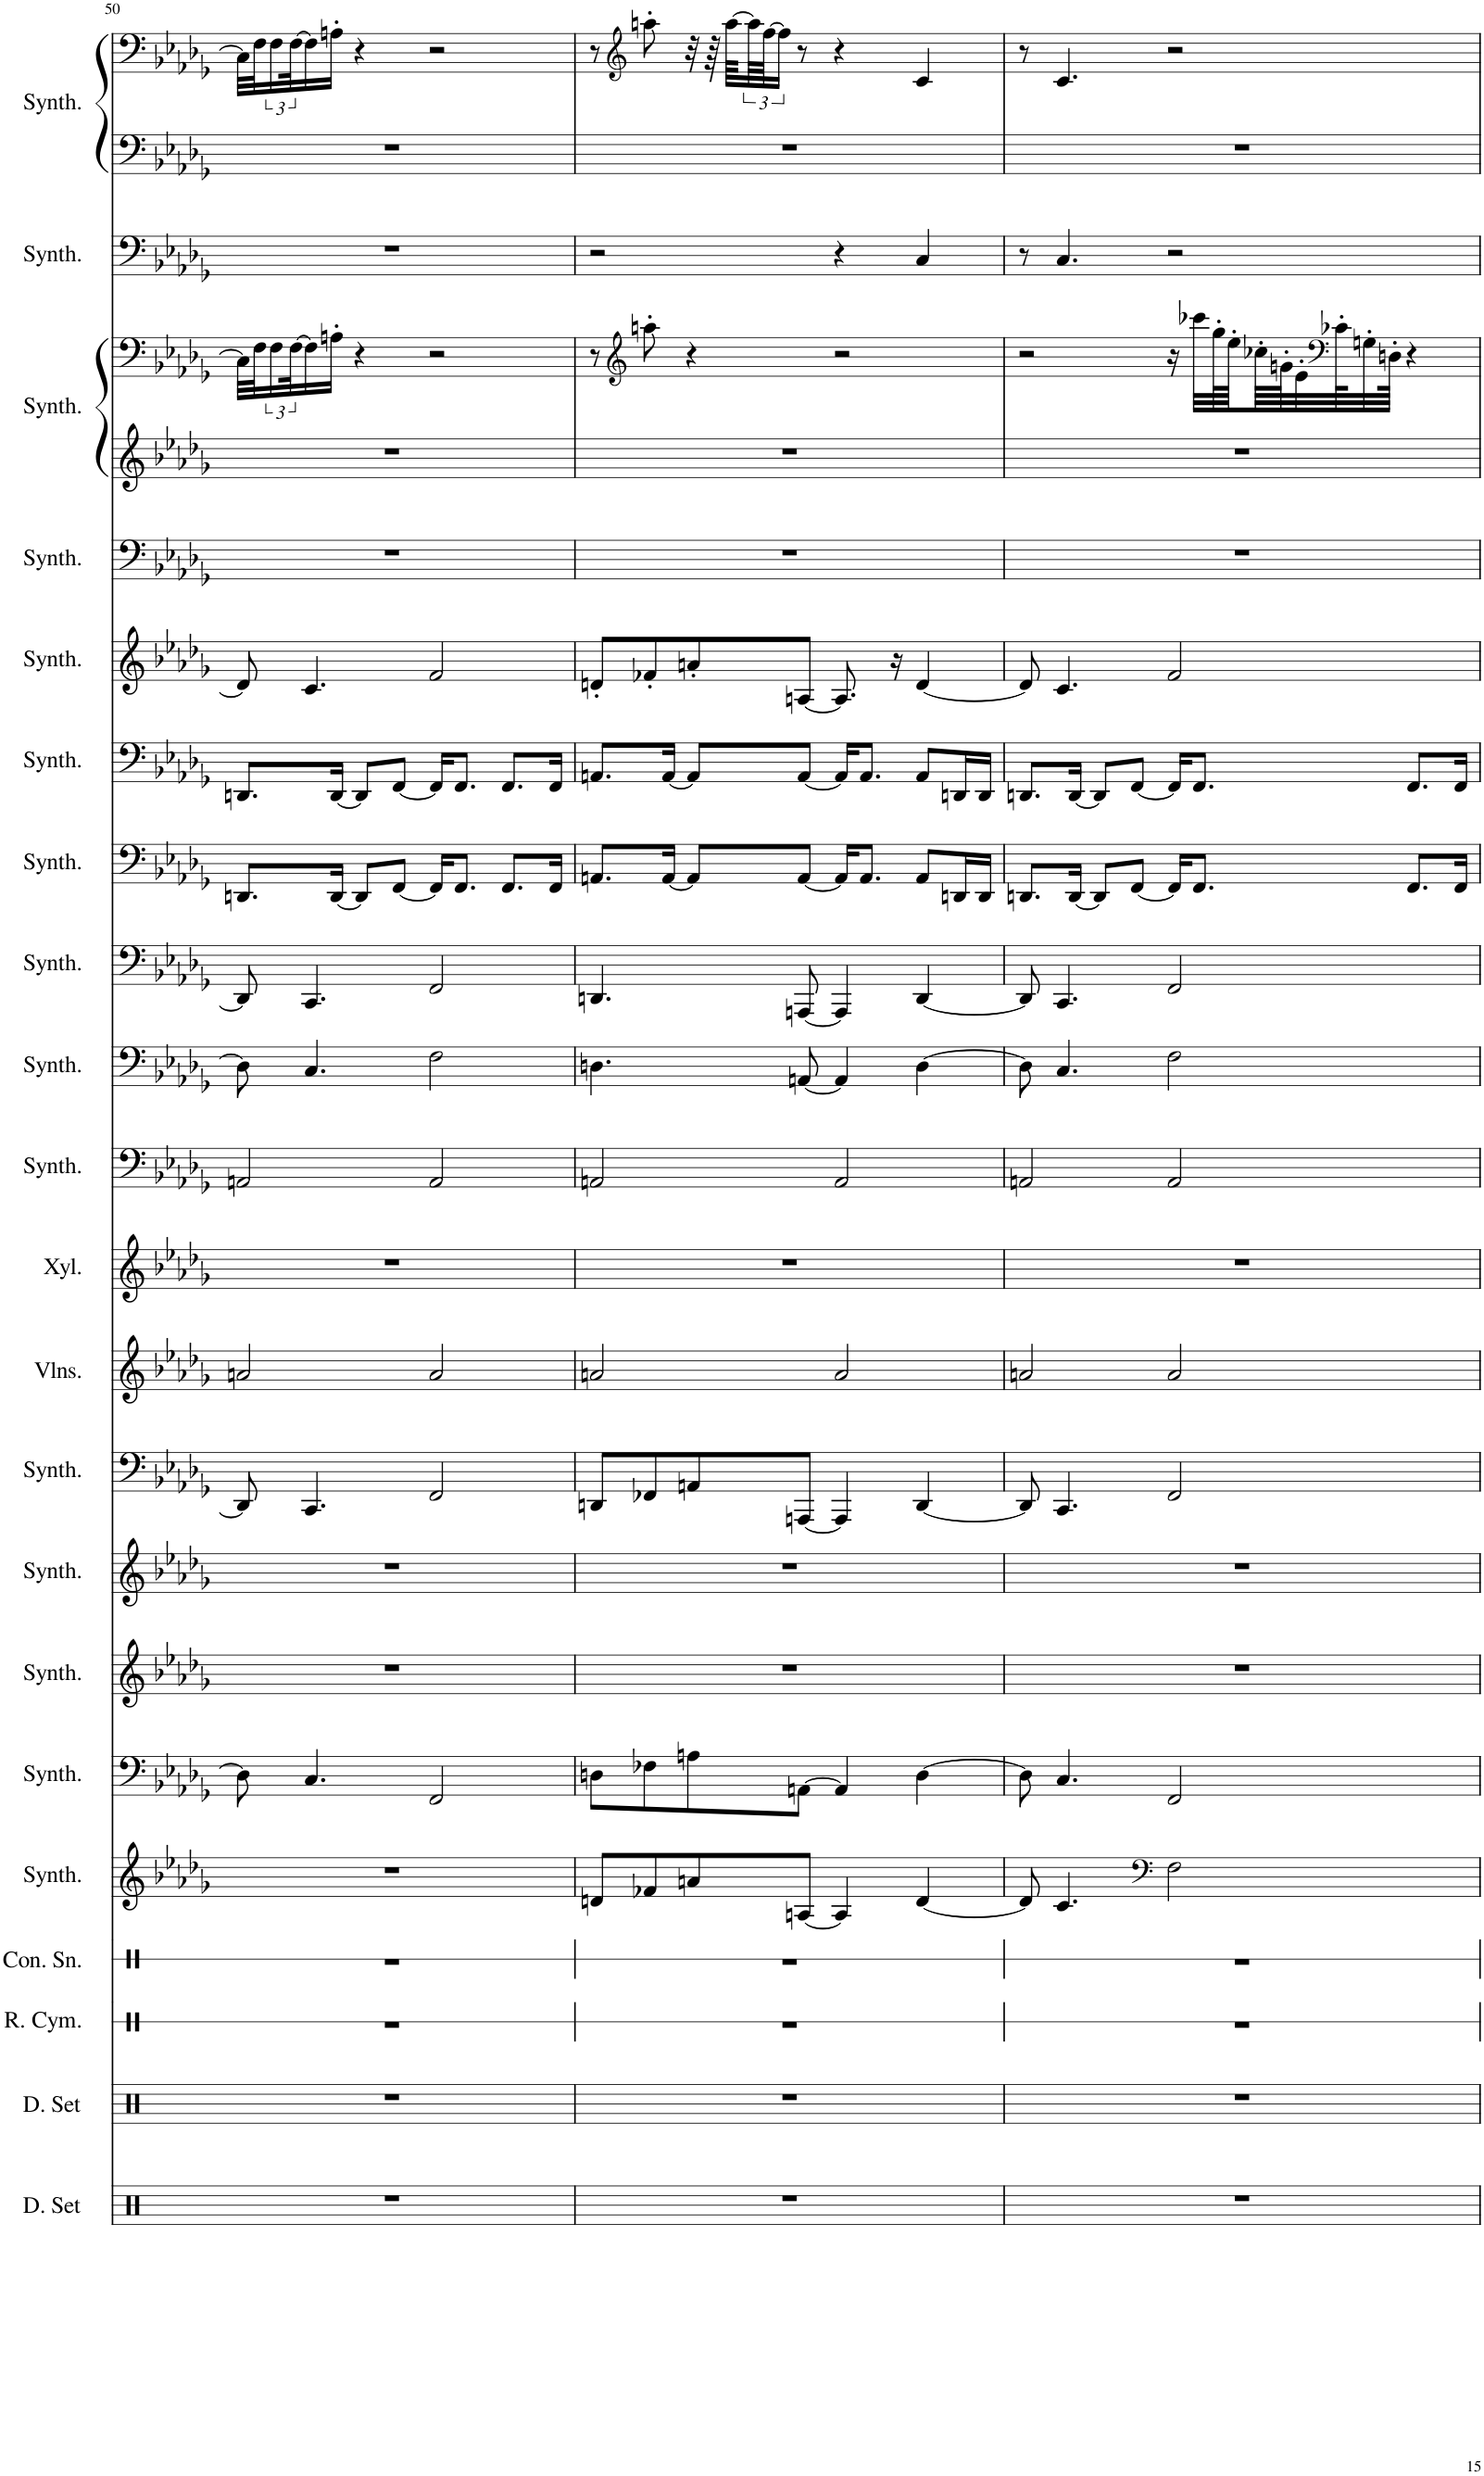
**kern	**kern	**kern	**kern	**kern	**kern	**kern	**kern	**kern	**kern	**kern	**kern	**kern	**kern	**kern	**kern	**kern	**kern	**kern	**kern	**kern	**kern	**kern
*part21	*part20	*part19	*part18	*part17	*part16	*part15	*part14	*part13	*part12	*part11	*part10	*part9	*part8	*part7	*part6	*part5	*part4	*part3	*part3	*part2	*part1	*part1
*staff23	*staff22	*staff21	*staff20	*staff19	*staff18	*staff17	*staff16	*staff15	*staff14	*staff13	*staff12	*staff11	*staff10	*staff9	*staff8	*staff7	*staff6	*staff5	*staff4	*staff3	*staff2	*staff1
*I"Drumset	*I"Drumset	*I"Ride Cymbal	*I"Concert Snare Drum	*I"Square Synthesizer	*I"Brass Synthesizer	*I"Saw Synthesizer	*I"Effect Synthesizer	*I"Effect Synthesizer	*I"Violins	*I"Xylophone	*I"Saw Synthesizer	*I"Pad Synthesizer	*I"Bass Synthesizer	*I"Effect Synthesizer	*I"Bass Synthesizer	*I"Saw Synthesizer	*I"Square Synthesizer	*I"Pad Synthesizer	*	*I"Effect Synthesizer	*I"Saw Synthesizer	*
*I'D. Set	*I'D. Set	*I'R. Cym.	*I'Con. Sn.	*I'Synth.	*I'Synth.	*I'Synth.	*I'Synth.	*I'Synth.	*I'Vlns.	*I'Xyl.	*I'Synth.	*I'Synth.	*I'Synth.	*I'Synth.	*I'Synth.	*I'Synth.	*I'Synth.	*I'Synth.	*	*I'Synth.	*I'Synth.	*
!!LO:PB:g=z
*clefX	*clefX	*clefX	*clefX	*clefG2	*clefF4	*clefG2	*clefG2	*clefF4	*clefG2	*clefG2	*clefF4	*clefF4	*clefF4	*clefF4	*clefF4	*clefG2	*clefF4	*clefG2	*clefF4	*clefF4	*clefF4	*clefF4
*	*	*	*	*	*	*	*	*	*	*Trd-7c-12	*	*	*	*	*	*	*	*	*	*	*	*
*k[]	*k[]	*k[]	*k[]	*k[b-e-a-d-g-]	*k[b-e-a-d-g-]	*k[b-e-a-d-g-]	*k[b-e-a-d-g-]	*k[b-e-a-d-g-]	*k[b-e-a-d-g-]	*k[b-e-a-d-g-]	*k[b-e-a-d-g-]	*k[b-e-a-d-g-]	*k[b-e-a-d-g-]	*k[b-e-a-d-g-]	*k[b-e-a-d-g-]	*k[b-e-a-d-g-]	*k[b-e-a-d-g-]	*k[b-e-a-d-g-]	*k[b-e-a-d-g-]	*k[b-e-a-d-g-]	*k[b-e-a-d-g-]	*k[b-e-a-d-g-]
*M4/4	*M4/4	*M4/4	*M4/4	*M4/4	*M4/4	*M4/4	*M4/4	*M4/4	*M4/4	*M4/4	*M4/4	*M4/4	*M4/4	*M4/4	*M4/4	*M4/4	*M4/4	*M4/4	*M4/4	*M4/4	*M4/4	*M4/4
=50	=50	=50	=50	=50	=50	=50	=50	=50	=50	=50	=50	=50	=50	=50	=50	=50	=50	=50	=50	=50	=50	=50
1r	1r	1r	1r	1r	8D\]	1r	1r	8DD/]	2an/	1r	2AAn/	8D\]	8DD/]	8.DDn/L	8.DDn/L	8d/]	1r	1r	32C\LLL]	1r	1r	32C\LLL]
.	.	.	.	.	.	.	.	.	.	.	.	.	.	.	.	.	.	.	32F\J	.	.	32F\J
.	.	.	.	.	.	.	.	.	.	.	.	.	.	.	.	.	.	.	24F\	.	.	24F\
.	.	.	.	.	.	.	.	.	.	.	.	.	.	.	.	.	.	.	[48F\K	.	.	[48F\K
.	.	.	.	.	4.C/	.	.	4.CC/	.	.	.	4.C/	4.CC/	.	.	4.c/	.	.	16F\]	.	.	16F\]
.	.	.	.	.	.	.	.	.	.	.	.	.	.	[16DD/Jk	[16DD/Jk	.	.	.	16An'\JJ	.	.	16An'\JJ
.	.	.	.	.	.	.	.	.	.	.	.	.	.	8DD/L]	8DD/L]	.	.	.	4r	.	.	4r
.	.	.	.	.	.	.	.	.	.	.	.	.	.	[8FF/J	[8FF/J	.	.	.	.	.	.	.
.	.	.	.	.	2FF/	.	.	2FF/	2a/	.	2AA/	2F\	2FF/	16FF/KL]	16FF/KL]	2f/	.	.	2r	.	.	2r
.	.	.	.	.	.	.	.	.	.	.	.	.	.	8.FF/J	8.FF/J	.	.	.	.	.	.	.
.	.	.	.	.	.	.	.	.	.	.	.	.	.	8.FF/L	8.FF/L	.	.	.	.	.	.	.
.	.	.	.	.	.	.	.	.	.	.	.	.	.	16FF/Jk	16FF/Jk	.	.	.	.	.	.	.
=51	=51	=51	=51	=51	=51	=51	=51	=51	=51	=51	=51	=51	=51	=51	=51	=51	=51	=51	=51	=51	=51	=51
1r	1r	1r	1r	8dn/L	8Dn\L	1r	1r	8DDn/L	2an/	1r	2AAn/	4.Dn\	4.DDn/	8.AAn/L	8.AAn/L	8dn'/L	1r	1r	8r	2r	1r	8r
*	*	*	*	*	*	*	*	*	*	*	*	*	*	*	*	*	*	*	*clefG2	*	*	*clefG2
.	.	.	.	8f-X/	8F-X\	.	.	8FF-X/	.	.	.	.	.	.	.	8f-X'/	.	.	8aan'\	.	.	8aan'\
.	.	.	.	.	.	.	.	.	.	.	.	.	.	[16AA/Jk	[16AA/Jk	.	.	.	.	.	.	.
.	.	.	.	8an/	8An\	.	.	8AAn/	.	.	.	.	.	8AA/L]	8AA/L]	8an'/	.	.	4r	.	.	32r
.	.	.	.	.	.	.	.	.	.	.	.	.	.	.	.	.	.	.	.	.	.	64r
.	.	.	.	.	.	.	.	.	.	.	.	.	.	.	.	.	.	.	.	.	.	[64aa\LLLL
.	.	.	.	.	.	.	.	.	.	.	.	.	.	.	.	.	.	.	.	.	.	96aa\]
.	.	.	.	.	.	.	.	.	.	.	.	.	.	.	.	.	.	.	.	.	.	[96ff\JJ
.	.	.	.	.	.	.	.	.	.	.	.	.	.	.	.	.	.	.	.	.	.	24ff\JJ]
.	.	.	.	[8An/J	[8AAn\J	.	.	[8AAAn/J	.	.	.	[8AAn/	[8AAAn/	[8AA/J	[8AA/J	[8An/J	.	.	.	.	.	8r
.	.	.	.	4A/]	4AA/]	.	.	4AAA/]	2a/	.	2AA/	4AA/]	4AAA/]	16AA/KL]	16AA/KL]	8.A/]	.	.	2r	4r	.	4r
.	.	.	.	.	.	.	.	.	.	.	.	.	.	8.AA/J	8.AA/J	.	.	.	.	.	.	.
.	.	.	.	.	.	.	.	.	.	.	.	.	.	.	.	16r	.	.	.	.	.	.
.	.	.	.	[4d/	[4D\	.	.	[4DD/	.	.	.	[4D\	[4DD/	8AA/L	8AA/L	[4d/	.	.	.	4C/	.	4c/
.	.	.	.	.	.	.	.	.	.	.	.	.	.	16DDn/L	16DDn/L	.	.	.	.	.	.	.
.	.	.	.	.	.	.	.	.	.	.	.	.	.	16DD/JJ	16DD/JJ	.	.	.	.	.	.	.
=52	=52	=52	=52	=52	=52	=52	=52	=52	=52	=52	=52	=52	=52	=52	=52	=52	=52	=52	=52	=52	=52	=52
1r	1r	1r	1r	8d/]	8D\]	1r	1r	8DD/]	2an/	1r	2AAn/	8D\]	8DD/]	8.DDn/L	8.DDn/L	8d/]	1r	1r	2r	8r	1r	8r
.	.	.	.	4.c/	4.C/	.	.	4.CC/	.	.	.	4.C/	4.CC/	.	.	4.c/	.	.	.	4.C/	.	4.c/
.	.	.	.	.	.	.	.	.	.	.	.	.	.	[16DD/Jk	[16DD/Jk	.	.	.	.	.	.	.
.	.	.	.	.	.	.	.	.	.	.	.	.	.	8DD/L]	8DD/L]	.	.	.	.	.	.	.
.	.	.	.	.	.	.	.	.	.	.	.	.	.	[8FF/J	[8FF/J	.	.	.	.	.	.	.
*	*	*	*	*clefF4	*	*	*	*	*	*	*	*	*	*	*	*	*	*	*	*	*	*
.	.	.	.	2F\	2FF/	.	.	2FF/	2a/	.	2AA/	2F\	2FF/	16FF/KL]	16FF/KL]	2f/	.	.	16r	2r	.	2r
.	.	.	.	.	.	.	.	.	.	.	.	.	.	8.FF/J	8.FF/J	.	.	.	32ccc-X\LLL	.	.	.
.	.	.	.	.	.	.	.	.	.	.	.	.	.	.	.	.	.	.	64gg-'\L	.	.	.
.	.	.	.	.	.	.	.	.	.	.	.	.	.	.	.	.	.	.	64ee-'\	.	.	.
.	.	.	.	.	.	.	.	.	.	.	.	.	.	.	.	.	.	.	64cc-X'\	.	.	.
.	.	.	.	.	.	.	.	.	.	.	.	.	.	.	.	.	.	.	64gn'\J	.	.	.
.	.	.	.	.	.	.	.	.	.	.	.	.	.	.	.	.	.	.	32e-'\	.	.	.
*	*	*	*	*	*	*	*	*	*	*	*	*	*	*	*	*	*	*	*clefF4	*	*	*
.	.	.	.	.	.	.	.	.	.	.	.	.	.	.	.	.	.	.	64c-X'\K	.	.	.
.	.	.	.	.	.	.	.	.	.	.	.	.	.	.	.	.	.	.	32Gn'\	.	.	.
.	.	.	.	.	.	.	.	.	.	.	.	.	.	.	.	.	.	.	64Dn'\JJJk	.	.	.
.	.	.	.	.	.	.	.	.	.	.	.	.	.	8.FF/L	8.FF/L	.	.	.	4r	.	.	.
.	.	.	.	.	.	.	.	.	.	.	.	.	.	16FF/Jk	16FF/Jk	.	.	.	.	.	.	.
=	=	=	=	=	=	=	=	=	=	=	=	=	=	=	=	=	=	=	=	=	=	=
*-	*-	*-	*-	*-	*-	*-	*-	*-	*-	*-	*-	*-	*-	*-	*-	*-	*-	*-	*-	*-	*-	*-
